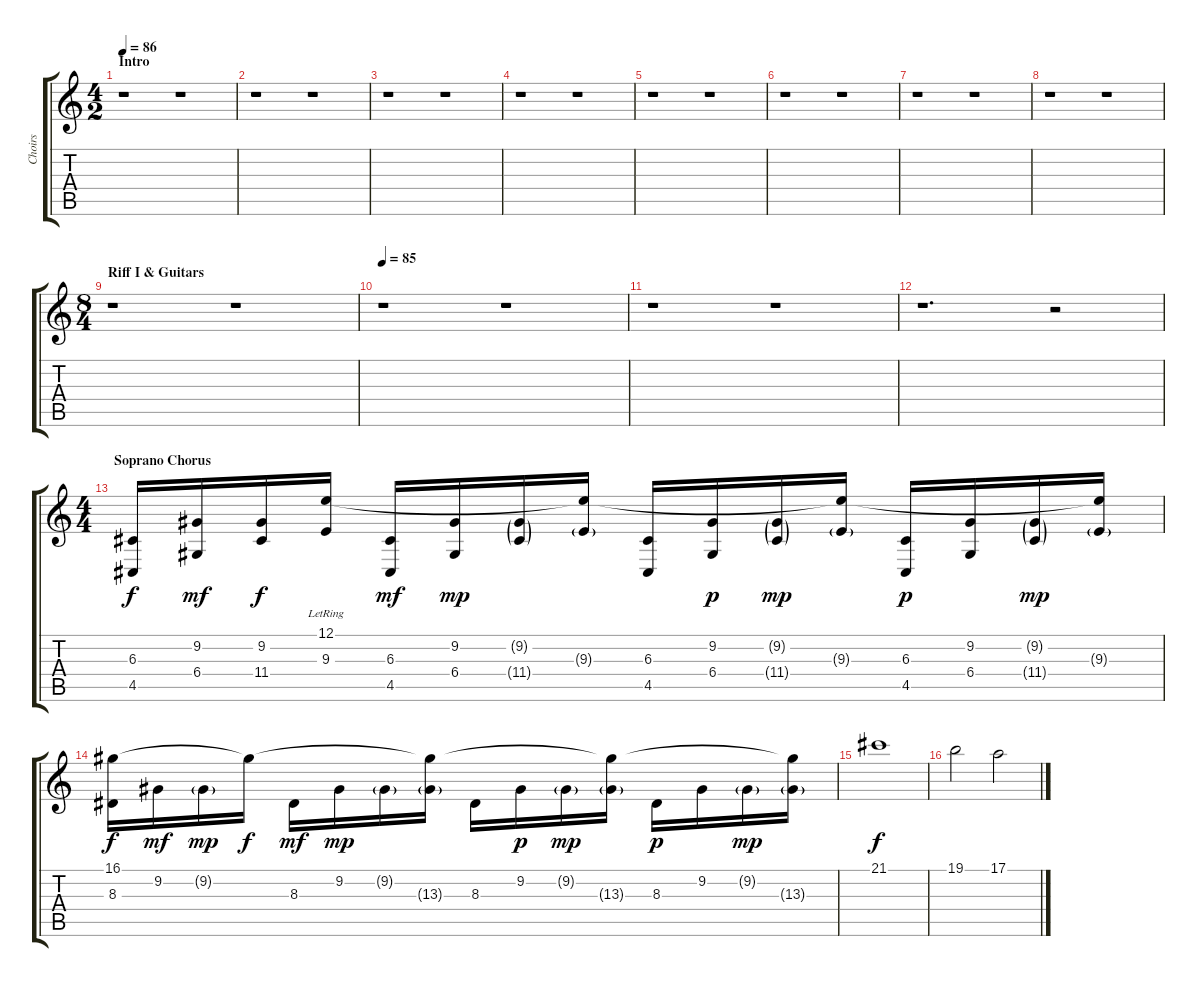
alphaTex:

\track ("Choirs" "Choirs") {instrument choiraahs}
\staff {score tabs}
\tuning (E4 B3 G3 D3 A2 E2) {hide}
\ts (4 2)
\section ("" "Intro")
\tempo 86
\clef g2
\ks c
r.1{dy f instrument choiraahs} r.1 |
r.1 r.1 |
r.1 r.1 |
r.1 r.1 |
r.1 r.1 |
r.1 r.1 |
r.1 r.1 |
r.1 r.1 |
\ts (8 4)
\section ("" "Riff I & Guitars")
r.1 r.1 |
\tempo 85
r.1 r.1 |
r.1 r.1 |
r.1{d volume 0 instrument choiraahs} r.2 |
\ts (4 4)
\section ("" "Soprano Chorus")
(6.3 4.5).16{volume 11 instrument choiraahs} (9.2 6.4).16{dy mf} (9.2 11.4).16{dy f} (12.1{lr} 9.3).16 (6.3 4.5).16{dy mf} (9.2 6.4).16{dy mp} (9.2{g} 11.4{g}).16 (12.1{t} 9.3{g}).16 (6.3 4.5).16 (9.2 6.4).16{dy p} (9.2{g} 11.4{g}).16{dy mp} (12.1{t} 9.3{g}).16 (6.3 4.5).16{dy p} (9.2 6.4).16 (9.2{g} 11.4{g}).16{dy mp} (12.1{t} 9.3{g}).16 |
(16.1 8.3).16{dy f} 9.2.16{dy mf} 9.2{g}.16{dy mp} 16.1{t}.16{dy f} 8.3.16{dy mf} 9.2.16{dy mp} 9.2{g}.16 (16.1{t} 13.3{g}).16 8.3.16 9.2.16{dy p} 9.2{g}.16{dy mp} (16.1{t} 13.3{g}).16 8.3.16{dy p} 9.2.16 9.2{g}.16{dy mp} (16.1{t} 13.3{g}).16 |
21.1.1{dy f} |
19.1.2 17.1.2
